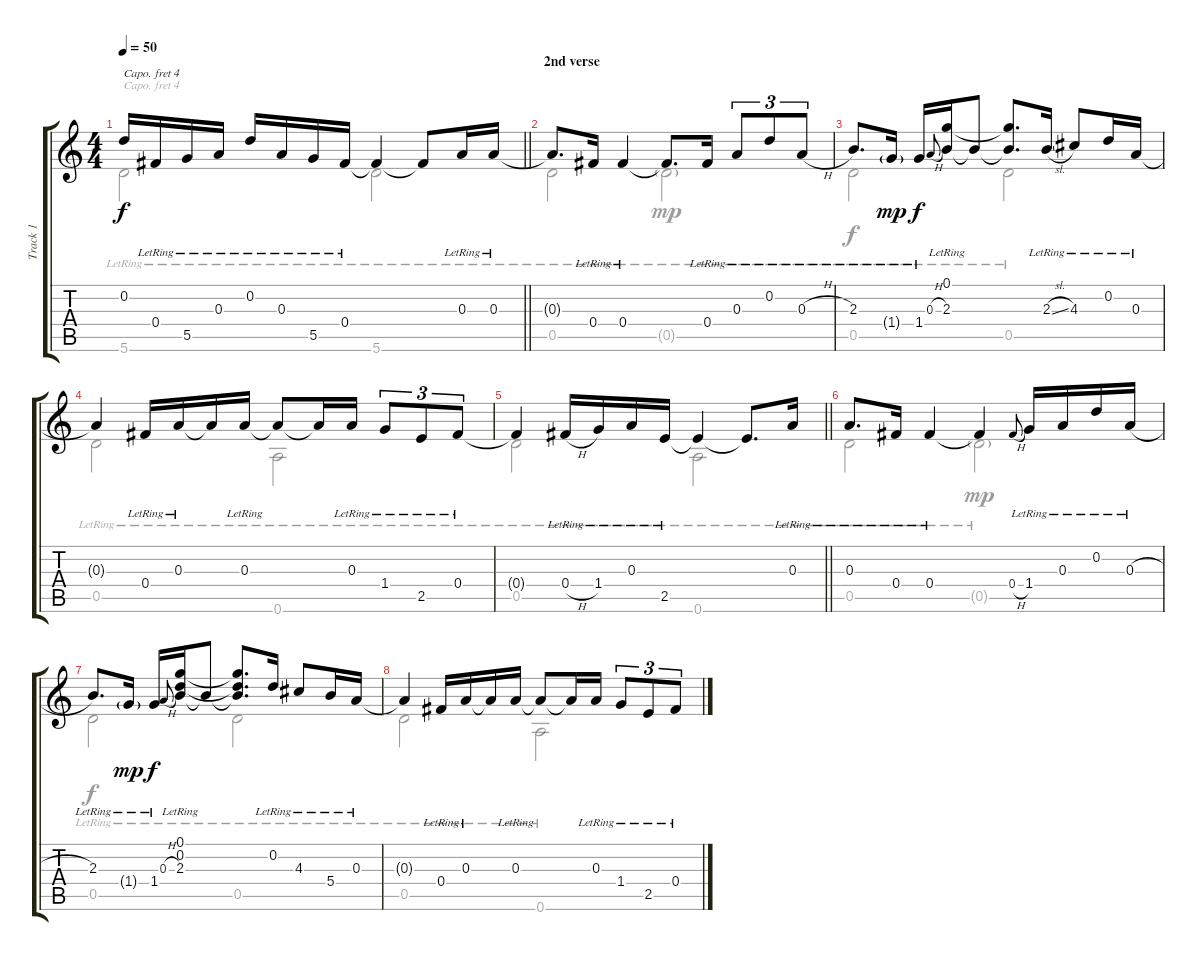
\track ("Track 1" "Track 1") {instrument acousticguitarsteel}
\staff {score tabs}
\capo 4
\tuning (Eb4 Bb3 F3 D3 Bb2 F2) {hide}
\voice
\ts (4 4)
\tempo 50
\clef g2
\barLineRight lightlight
\ks c
0.2{t}.16{dy f} 0.4{lr}.16 5.5{lr}.16 0.3{lr}.16 0.2{lr}.16 0.3{lr}.16 5.5{lr}.16 0.4{lr}.16 0.4{t}.4 0.4{t}.8 0.3{lr}.16 0.3{lr}.16 |
\section ("" "2nd verse")
0.3{t}.8{d} 0.4{lr}.16 0.4{lr}.4 0.4{t}.8{d} 0.4{lr}.16 0.3{lr}.8{tu (3 2)} 0.2{lr}.8{tu (3 2)} 0.3{h lr}.8{tu (3 2)} |
2.3{lr}.8{d} 1.4{g lr}.16{dy mp} 1.4{lr}.16{dy f} 0.3{h}.8{gr onbeat} (0.1{lr} 2.3{lr}).16 2.3{t}.8 (0.1{t} 2.3{t}).8{d} 2.3{sl lr}.16 4.3{lr}.8 0.2{lr}.16 0.3{lr}.16 |
0.3{t}.4 0.4{lr}.16 0.3{lr}.16 0.3{t}.16 0.3{lr}.16 0.3{t}.8 0.3{t}.16 0.3{lr}.16 1.4{lr}.8{tu (3 2)} 2.5{lr}.8{tu (3 2)} 0.4{lr}.8{tu (3 2)} |
\barLineRight lightlight
0.4{t}.4 0.4{h lr}.16 1.4{lr}.16 0.3{lr}.16 2.5{lr}.16 2.5{t}.4 2.5{t}.8{d} 0.3{lr}.16 |
0.3{lr}.8{d} 0.4{lr}.16 0.4{lr}.4 0.4{t}.4 0.4{h}.8{gr onbeat} 1.4{lr}.16 0.3{lr}.16 0.2{lr}.16 0.3{h lr}.16 |
2.3{lr}.8{d} 1.4{g lr}.16{dy mp} 1.4{lr}.16{dy f} 0.3{h}.8{gr onbeat} (0.1{lr} 0.2{lr} 2.3{lr}).16 2.3{t}.8 (0.1{t} 0.2{t} 2.3{t}).8{d} 0.2{lr}.16 4.3{lr}.8 5.4{lr}.16 0.3{lr}.16 |
0.3{t}.4 0.4{lr}.16 0.3{lr}.16 0.3{t}.16 0.3{lr}.16 0.3{t}.8 0.3{t}.16 0.3{lr}.16 1.4{lr}.8{tu (3 2)} 2.5{lr}.8{tu (3 2)} 0.4{lr}.8{tu (3 2)}
\voice
\clef g2
\ottava regular
\simile none
\barLineRight lightlight
\ks c
5.6{lr}.2{dy f} 5.6{lr}.2 |
0.5{lr}.2 0.5{g lr}.2{dy mp} |
0.5{lr}.2{dy f} 0.5{lr}.2 |
0.5{lr}.2 0.6{lr}.2 |
\barLineRight lightlight
0.5{lr}.2 0.6{lr}.2 |
0.5{lr}.2 0.5{g lr}.2{dy mp} |
0.5{lr}.2{dy f} 0.5{lr}.2 |
0.5{lr}.2 0.6{lr}.2
